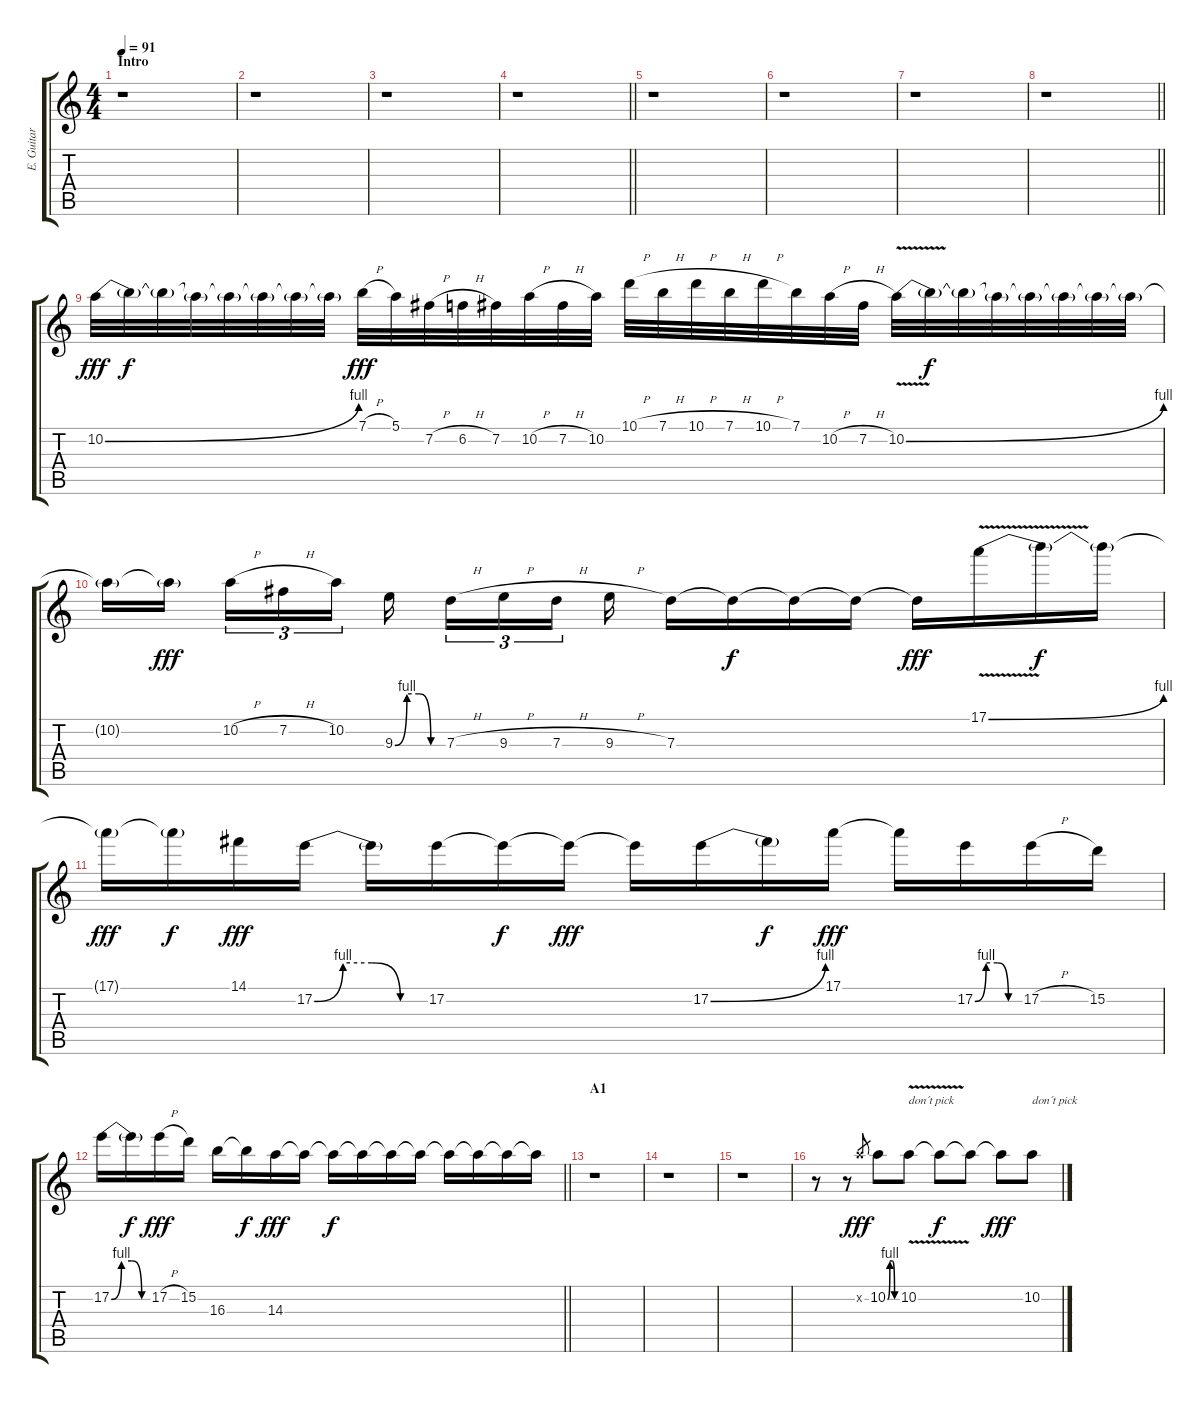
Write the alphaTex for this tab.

\track ("E. Guitar 1 (Lead)" "E. Guitar ") {instrument distortionguitar}
\staff {score tabs}
\tuning (E4 B3 G3 D3 A2 E2) {hide}
\ts (4 4)
\section ("" "Intro")
\tempo 91
\clef g2
\ks c
r.1{dy fff instrument distortionguitar} |
r.1 |
r.1 |
\barLineRight lightlight
r.1 |
r.1 |
r.1 |
r.1 |
\barLineRight lightlight
r.1 |
10.2{be (bend 0 0 60 4)}.32 10.2{t}.32{dy f} 10.2{t}.32 10.2{t}.32 10.2{t}.32 10.2{t}.32 10.2{t}.32 10.2{t}.32 7.1{h}.32{dy fff} 5.1.32 7.2{h}.32 6.2{h}.32 7.2.32 10.2{h}.32 7.2{h}.32 10.2.32 10.1{h}.32 7.1{h}.32 10.1{h}.32 7.1{h}.32 10.1{h}.32 7.1.32 10.2{h}.32 7.2{h}.32 10.2{be (bend 0 0 60 4) v}.32 10.2{t}.32{dy f} 10.2{t}.32 10.2{t}.32 10.2{t}.32 10.2{t}.32 10.2{t}.32 10.2{t}.32 |
10.2{t}.16 10.2{t}.16{dy fff beam splitsecondary} 10.2{h}.16{tu (3 2)} 7.2{h}.16{tu (3 2)} 10.2.16{tu (3 2)} 9.3{be (custom 0 0 15 4 30 4 45 0 60 0)}.16{beam splitsecondary} 7.3{h}.16{tu (3 2)} 9.3{h}.16{tu (3 2)} 7.3{h}.16{tu (3 2) beam splitsecondary} 9.3{h}.16 7.3.16 7.3{t}.16{dy f} 7.3{t}.16 7.3{t}.16 7.3{t}.16{dy fff} 17.1{be (bend 0 0 60 4) v}.16 17.1{t}.16{dy f} 17.1{t}.16 |
17.1{t}.16{dy fff} 17.1{t}.16{dy f} 14.1.16{dy fff} 17.2{be (custom 0 0 15 4 30 4 45 0 60 0)}.16 17.2{t}.16 17.2.16 17.2{t}.16{dy f} 17.2{t}.16{dy fff} 17.2{t}.16 17.2{be (bend 0 0 60 4)}.16 17.2{t}.16{dy f} 17.1.16{dy fff} 17.1{t}.16 17.2{be (custom 0 0 15 4 30 4 45 0 60 0)}.16 17.2{h}.16 15.2.16 |
\barLineRight lightlight
17.2{be (custom 0 0 15 4 30 4 45 0 60 0)}.16 17.2{t}.16{dy f} 17.2{h}.16{dy fff} 15.2.16 16.3.16 16.3{t}.16{dy f} 14.3.16{dy fff} 14.3{t}.16 14.3{t}.16{dy f} 14.3{t}.16 14.3{t}.16 14.3{t}.16 14.3{t}.16 14.3{t}.16 14.3{t}.16 14.3{t}.16 |
\section ("" "A1")
r.1 |
r.1 |
r.1 |
r.8 r.8 10.2{x}.8{gr dy fff} 10.2{be (custom 0 0 15 4 30 4 45 0 60 0)}.8 10.2{v}.8{txt "don´t pick"} 10.2{t}.8{dy f} 10.2{t}.8 10.2{t}.8{dy fff} 10.2.8{txt "don´t pick"}
